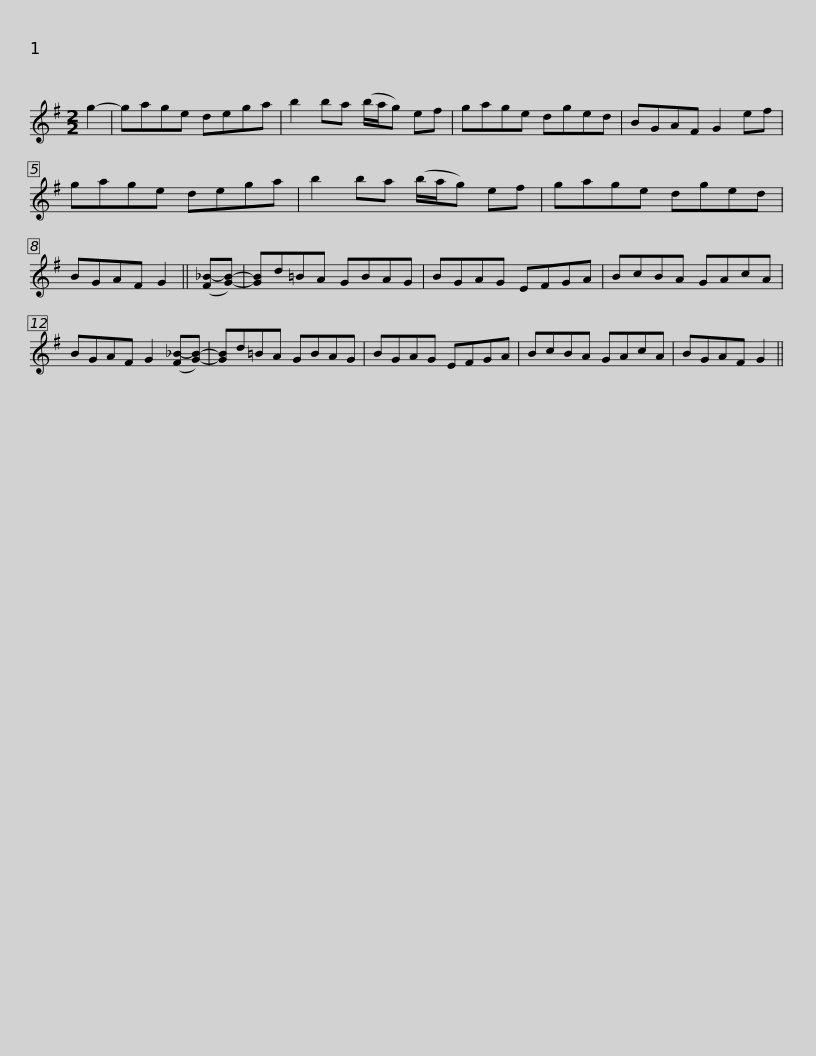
X:1
L:1/8
M:2/2
I:linebreak $
K:G
V:1 treble
V:1
 g2- | gage dega | b2 ba (b/a/g) ef | gage dged | BGAF G2 ef | %5
 gage dega |$ b2 ba (b/a/g) ef | gage dged | BGAF G2 || ([F_B-][GB]-) | %10
 [GB]d=BA GBAG | BGAG EFGA |$ BcBA GAcA | BGAF G2 ([F_B-][GB]-) | [GB]d=BA GBAG | %15
 BGAG EFGA | BcBA GAcA | BGAF G2 || %18
